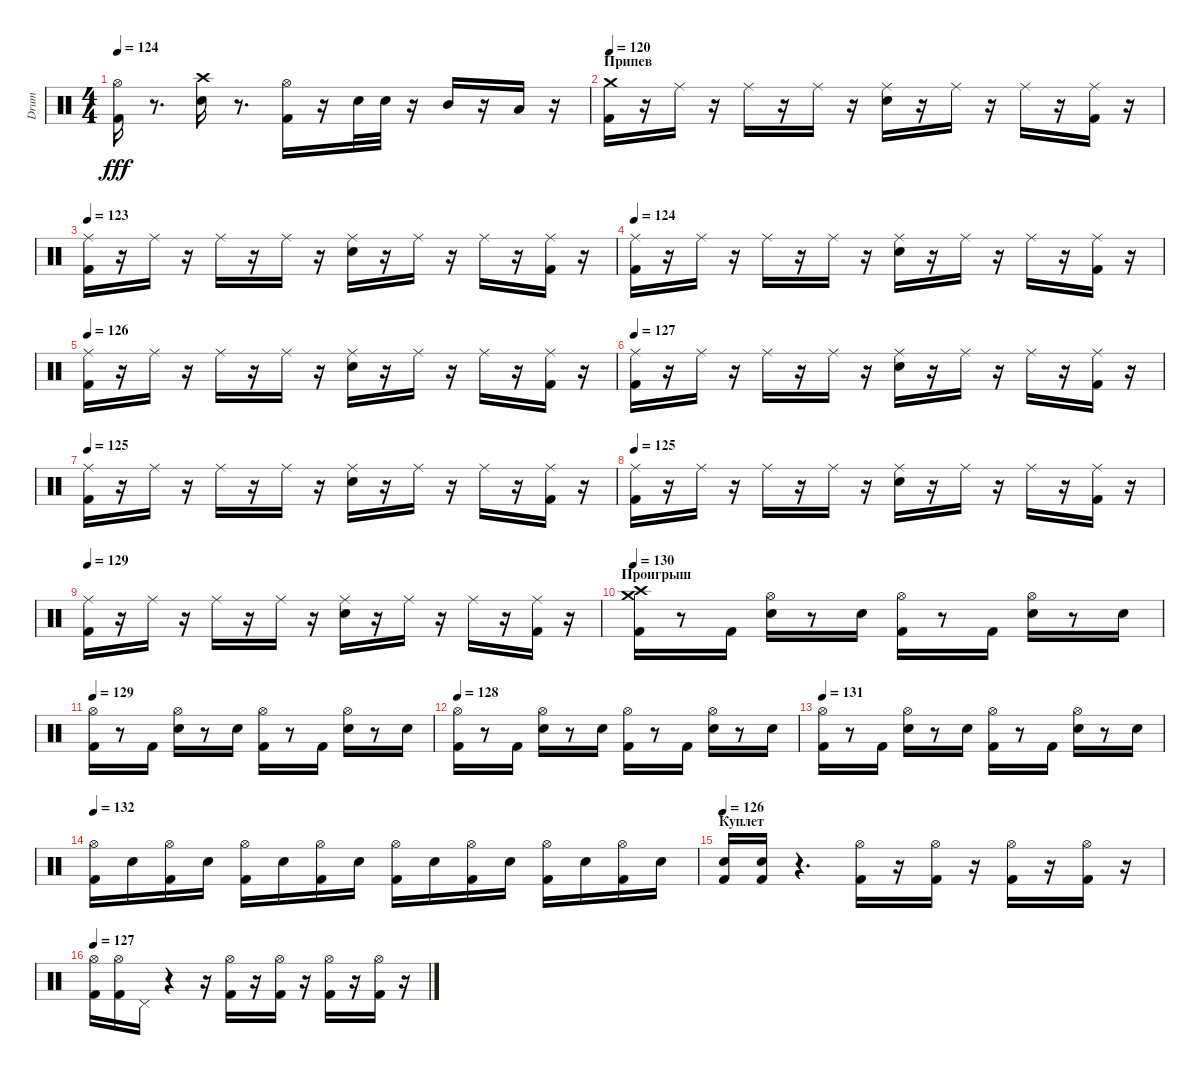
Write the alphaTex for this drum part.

\track ("Drum" "Drum") {instrument percussion}
\staff {score}
\articulation defaults
\ts (4 4)
\tempo 124
\clef neutral
\ks c
("Hi-Hat (open)" "Kick (hit) 2").16{dy fff} r.8{d} ("Electric Snare (hit)" "Crash high (hit)").16 r.8{d} ("Hi-Hat (open)" "Kick (hit) 2").16 r.16 "Electric Snare (hit)".32 "Snare (hit) 2".32 r.16 "Mid Tom (hit)".16 r.16 "Low Tom (hit)".16 r.16 |
\section ("" "Припев")
\tempo 120
("Kick (hit) 2" "Crash medium (hit)").16 r.16 "Ride (middle)".16 r.16 "Ride (middle)".16 r.16 "Ride (middle)".16 r.16 ("Electric Snare (hit)" "Ride (middle)").16 r.16 "Ride (middle)".16 r.16 "Ride (middle)".16 r.16 ("Kick (hit) 2" "Ride (middle)").16 r.16 |
\tempo 123
("Kick (hit) 2" "Ride (middle)").16 r.16 "Ride (middle)".16 r.16 "Ride (middle)".16 r.16 "Ride (middle)".16 r.16 ("Electric Snare (hit)" "Ride (middle)").16 r.16 "Ride (middle)".16 r.16 "Ride (middle)".16 r.16 ("Kick (hit) 2" "Ride (middle)").16 r.16 |
\tempo 124
("Kick (hit) 2" "Ride (middle)").16 r.16 "Ride (middle)".16 r.16 "Ride (middle)".16 r.16 "Ride (middle)".16 r.16 ("Electric Snare (hit)" "Ride (middle)").16 r.16 "Ride (middle)".16 r.16 "Ride (middle)".16 r.16 ("Kick (hit) 2" "Ride (middle)").16 r.16 |
\tempo 126
("Kick (hit) 2" "Ride (middle)").16 r.16 "Ride (middle)".16 r.16 "Ride (middle)".16 r.16 "Ride (middle)".16 r.16 ("Electric Snare (hit)" "Ride (middle)").16 r.16 "Ride (middle)".16 r.16 "Ride (middle)".16 r.16 ("Kick (hit) 2" "Ride (middle)").16 r.16 |
\tempo 127
("Kick (hit) 2" "Ride (middle)").16 r.16 "Ride (middle)".16 r.16 "Ride (middle)".16 r.16 "Ride (middle)".16 r.16 ("Electric Snare (hit)" "Ride (middle)").16 r.16 "Ride (middle)".16 r.16 "Ride (middle)".16 r.16 ("Kick (hit) 2" "Ride (middle)").16 r.16 |
\tempo 125
("Kick (hit) 2" "Ride (middle)").16 r.16 "Ride (middle)".16 r.16 "Ride (middle)".16 r.16 "Ride (middle)".16 r.16 ("Electric Snare (hit)" "Ride (middle)").16 r.16 "Ride (middle)".16 r.16 "Ride (middle)".16 r.16 ("Kick (hit) 2" "Ride (middle)").16 r.16 |
\tempo 125
("Kick (hit) 2" "Ride (middle)").16 r.16 "Ride (middle)".16 r.16 "Ride (middle)".16 r.16 "Ride (middle)".16 r.16 ("Electric Snare (hit)" "Ride (middle)").16 r.16 "Ride (middle)".16 r.16 "Ride (middle)".16 r.16 ("Kick (hit) 2" "Ride (middle)").16 r.16 |
\tempo 129
("Kick (hit) 2" "Ride (middle)").16 r.16 "Ride (middle)".16 r.16 "Ride (middle)".16 r.16 "Ride (middle)".16 r.16 ("Electric Snare (hit)" "Ride (middle)").16 r.16 "Ride (middle)".16 r.16 "Ride (middle)".16 r.16 ("Kick (hit) 2" "Ride (middle)").16 r.16 |
\section ("" "Проигрыш")
\tempo 130
("Kick (hit) 2" "Crash high (hit)" "Crash medium (hit)").16 r.8 "Kick (hit) 2".16 ("Electric Snare (hit)" "Hi-Hat (open)").16 r.8 "Electric Snare (hit)".16 ("Kick (hit) 2" "Hi-Hat (open)").16 r.8 "Kick (hit) 2".16 ("Electric Snare (hit)" "Hi-Hat (open)").16 r.8 "Electric Snare (hit)".16 |
\tempo 129
("Kick (hit) 2" "Hi-Hat (open)").16 r.8 "Kick (hit) 2".16 ("Electric Snare (hit)" "Hi-Hat (open)").16 r.8 "Electric Snare (hit)".16 ("Kick (hit) 2" "Hi-Hat (open)").16 r.8 "Kick (hit) 2".16 ("Electric Snare (hit)" "Hi-Hat (open)").16 r.8 "Electric Snare (hit)".16 |
\tempo 128
("Kick (hit) 2" "Hi-Hat (open)").16 r.8 "Kick (hit) 2".16 ("Electric Snare (hit)" "Hi-Hat (open)").16 r.8 "Electric Snare (hit)".16 ("Kick (hit) 2" "Hi-Hat (open)").16 r.8 "Kick (hit) 2".16 ("Electric Snare (hit)" "Hi-Hat (open)").16 r.8 "Electric Snare (hit)".16 |
\tempo 131
("Kick (hit) 2" "Hi-Hat (open)").16 r.8 "Kick (hit) 2".16 ("Electric Snare (hit)" "Hi-Hat (open)").16 r.8 "Electric Snare (hit)".16 ("Kick (hit) 2" "Hi-Hat (open)").16 r.8 "Kick (hit) 2".16 ("Electric Snare (hit)" "Hi-Hat (open)").16 r.8 "Electric Snare (hit)".16 |
\tempo 132
("Kick (hit) 2" "Hi-Hat (open)").16 "Electric Snare (hit)".16 ("Hi-Hat (open)" "Kick (hit) 2").16 "Electric Snare (hit)".16 ("Hi-Hat (open)" "Kick (hit) 2").16 "Electric Snare (hit)".16 ("Hi-Hat (open)" "Kick (hit) 2").16 "Electric Snare (hit)".16 ("Hi-Hat (open)" "Kick (hit) 2").16 "Electric Snare (hit)".16 ("Hi-Hat (open)" "Kick (hit) 2").16 "Electric Snare (hit)".16 ("Hi-Hat (open)" "Kick (hit) 2").16 "Electric Snare (hit)".16 ("Hi-Hat (open)" "Kick (hit) 2").16 "Electric Snare (hit)".16 |
\section ("" "Куплет")
\tempo 126
("Kick (hit) 2" "Electric Snare (hit)").16 ("Kick (hit) 2" "Electric Snare (hit)").16 r.4{d} ("Hi-Hat (open)" "Kick (hit) 2").16 r.16 ("Hi-Hat (open)" "Kick (hit) 2").16 r.16 ("Hi-Hat (open)" "Kick (hit) 2").16 r.16 ("Hi-Hat (open)" "Kick (hit) 2").16 r.16 |
\tempo 127
("Hi-Hat (open)" "Kick (hit) 2").16 ("Hi-Hat (open)" "Kick (hit) 2").16 "Pedal Hi-Hat (hit)".16 r.4 r.16 ("Hi-Hat (open)" "Kick (hit) 2").16 r.16 ("Hi-Hat (open)" "Kick (hit) 2").16 r.16 ("Hi-Hat (open)" "Kick (hit) 2").16 r.16 ("Hi-Hat (open)" "Kick (hit) 2").16 r.16
